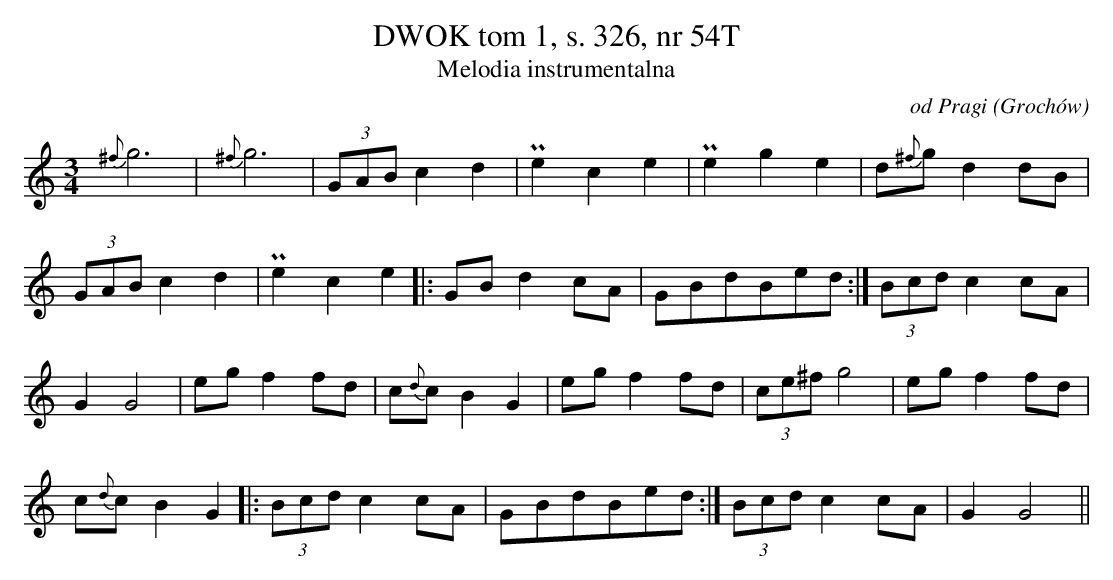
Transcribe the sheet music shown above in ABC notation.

X:1
T: DWOK tom 1, s. 326, nr 54T
T: Melodia instrumentalna
O: od Pragi (Grochów)
M: 3/4
L: 1/8
K: C
{^f}g6 | {^f}g6 | (3GABc2d2 | Pe2c2e2 | Pe2g2e2 | d{^f}gd2dB |
(3GABc2d2 | Pe2c2e2 |: GBd2cA | GBdBed :| (3Bcdc2cA |
G2G4 | egf2fd | c{d}cB2G2 | egf2fd | (3ce^fg4| egf2fd |
c{d}cB2G2 |: (3Bcdc2cA | GBdBed :| (3Bcdc2cA | G2G4 ||
